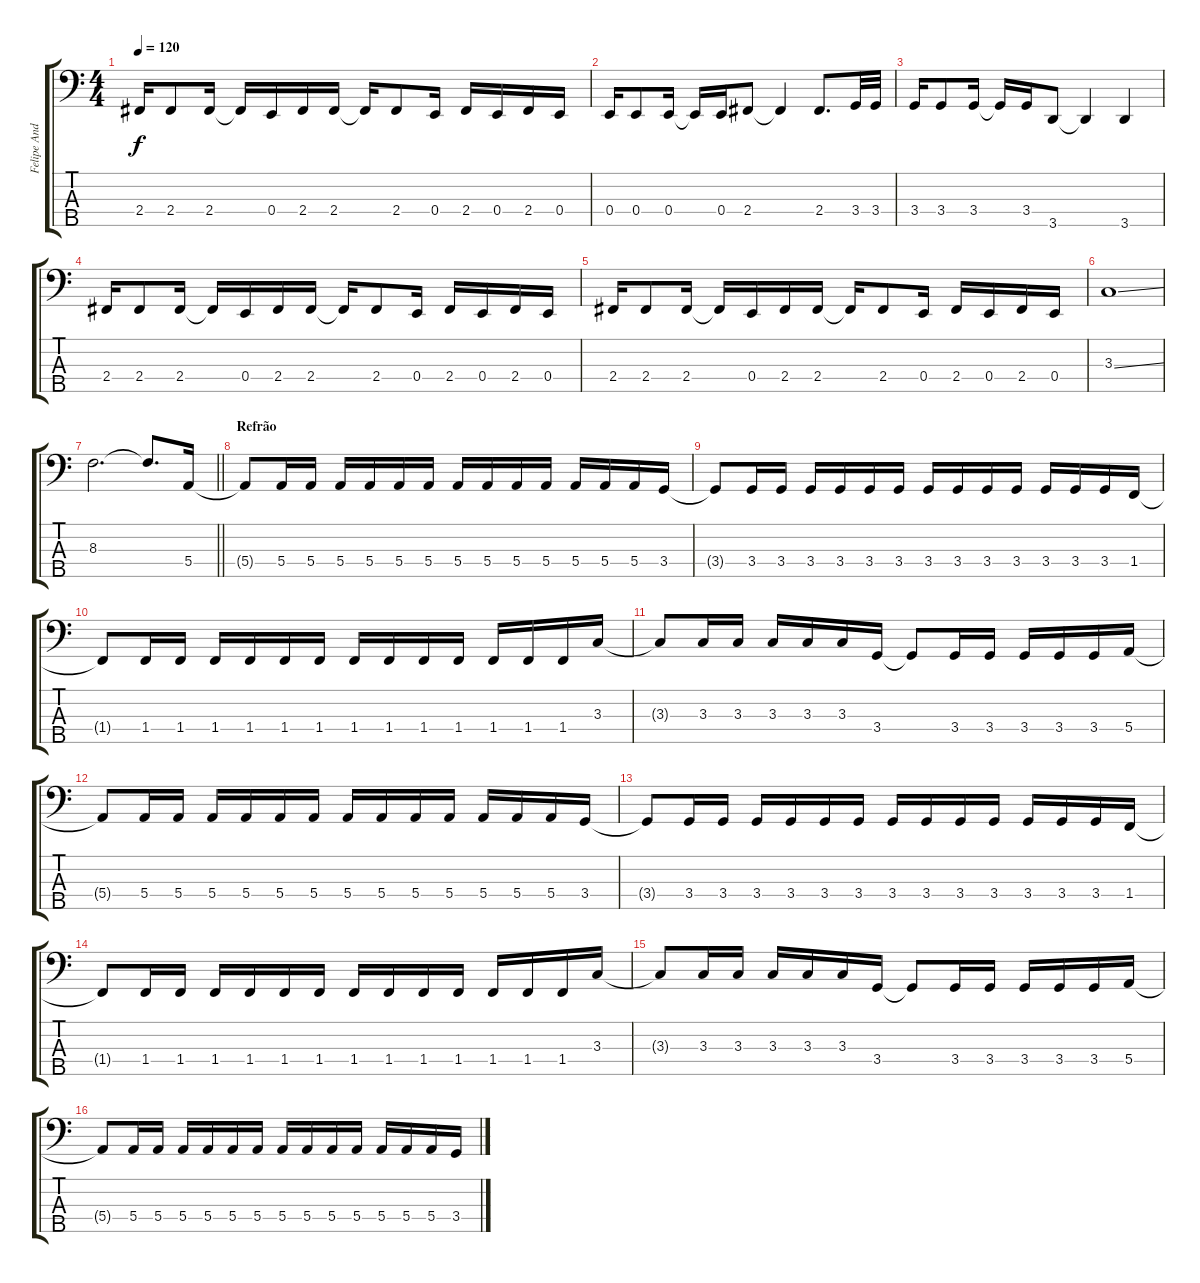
\track ("Felipe Andreoli" "Felipe And") {instrument electricbassfinger}
\staff {score tabs}
\tuning (G2 D2 A1 E1 B0) {hide}
\ts (4 4)
\tempo 120
\clef f4
\ks c
2.4.16{dy f} 2.4.8 2.4.16 2.4{t}.16 0.4.16 2.4.16 2.4.16 2.4{t}.16 2.4.8 0.4.16 2.4.16 0.4.16 2.4.16 0.4.16 |
0.4.16 0.4.8 0.4.16 0.4{t}.16 0.4.16 2.4.8 2.4{t}.4 2.4.8{d} 3.4.32 3.4.32 |
3.4.16 3.4.8 3.4.16 3.4{t}.16 3.4.16 3.5.8 3.5{t}.4 3.5.4 |
2.4.16 2.4.8 2.4.16 2.4{t}.16 0.4.16 2.4.16 2.4.16 2.4{t}.16 2.4.8 0.4.16 2.4.16 0.4.16 2.4.16 0.4.16 |
2.4.16 2.4.8 2.4.16 2.4{t}.16 0.4.16 2.4.16 2.4.16 2.4{t}.16 2.4.8 0.4.16 2.4.16 0.4.16 2.4.16 0.4.16 |
3.3{ss}.1 |
\barLineRight lightlight
8.3.2{d} 8.3{t}.8{d} 5.4.16 |
\section ("" "Refrão")
5.4{t}.8 5.4.16 5.4.16 5.4.16 5.4.16 5.4.16 5.4.16 5.4.16 5.4.16 5.4.16 5.4.16 5.4.16 5.4.16 5.4.16 3.4.16 |
3.4{t}.8 3.4.16 3.4.16 3.4.16 3.4.16 3.4.16 3.4.16 3.4.16 3.4.16 3.4.16 3.4.16 3.4.16 3.4.16 3.4.16 1.4.16 |
1.4{t}.8 1.4.16 1.4.16 1.4.16 1.4.16 1.4.16 1.4.16 1.4.16 1.4.16 1.4.16 1.4.16 1.4.16 1.4.16 1.4.16 3.3.16 |
3.3{t}.8 3.3.16 3.3.16 3.3.16 3.3.16 3.3.16 3.4.16 3.4{t}.8 3.4.16 3.4.16 3.4.16 3.4.16 3.4.16 5.4.16 |
5.4{t}.8 5.4.16 5.4.16 5.4.16 5.4.16 5.4.16 5.4.16 5.4.16 5.4.16 5.4.16 5.4.16 5.4.16 5.4.16 5.4.16 3.4.16 |
3.4{t}.8 3.4.16 3.4.16 3.4.16 3.4.16 3.4.16 3.4.16 3.4.16 3.4.16 3.4.16 3.4.16 3.4.16 3.4.16 3.4.16 1.4.16 |
1.4{t}.8 1.4.16 1.4.16 1.4.16 1.4.16 1.4.16 1.4.16 1.4.16 1.4.16 1.4.16 1.4.16 1.4.16 1.4.16 1.4.16 3.3.16 |
3.3{t}.8 3.3.16 3.3.16 3.3.16 3.3.16 3.3.16 3.4.16 3.4{t}.8 3.4.16 3.4.16 3.4.16 3.4.16 3.4.16 5.4.16 |
5.4{t}.8 5.4.16 5.4.16 5.4.16 5.4.16 5.4.16 5.4.16 5.4.16 5.4.16 5.4.16 5.4.16 5.4.16 5.4.16 5.4.16 3.4.16
